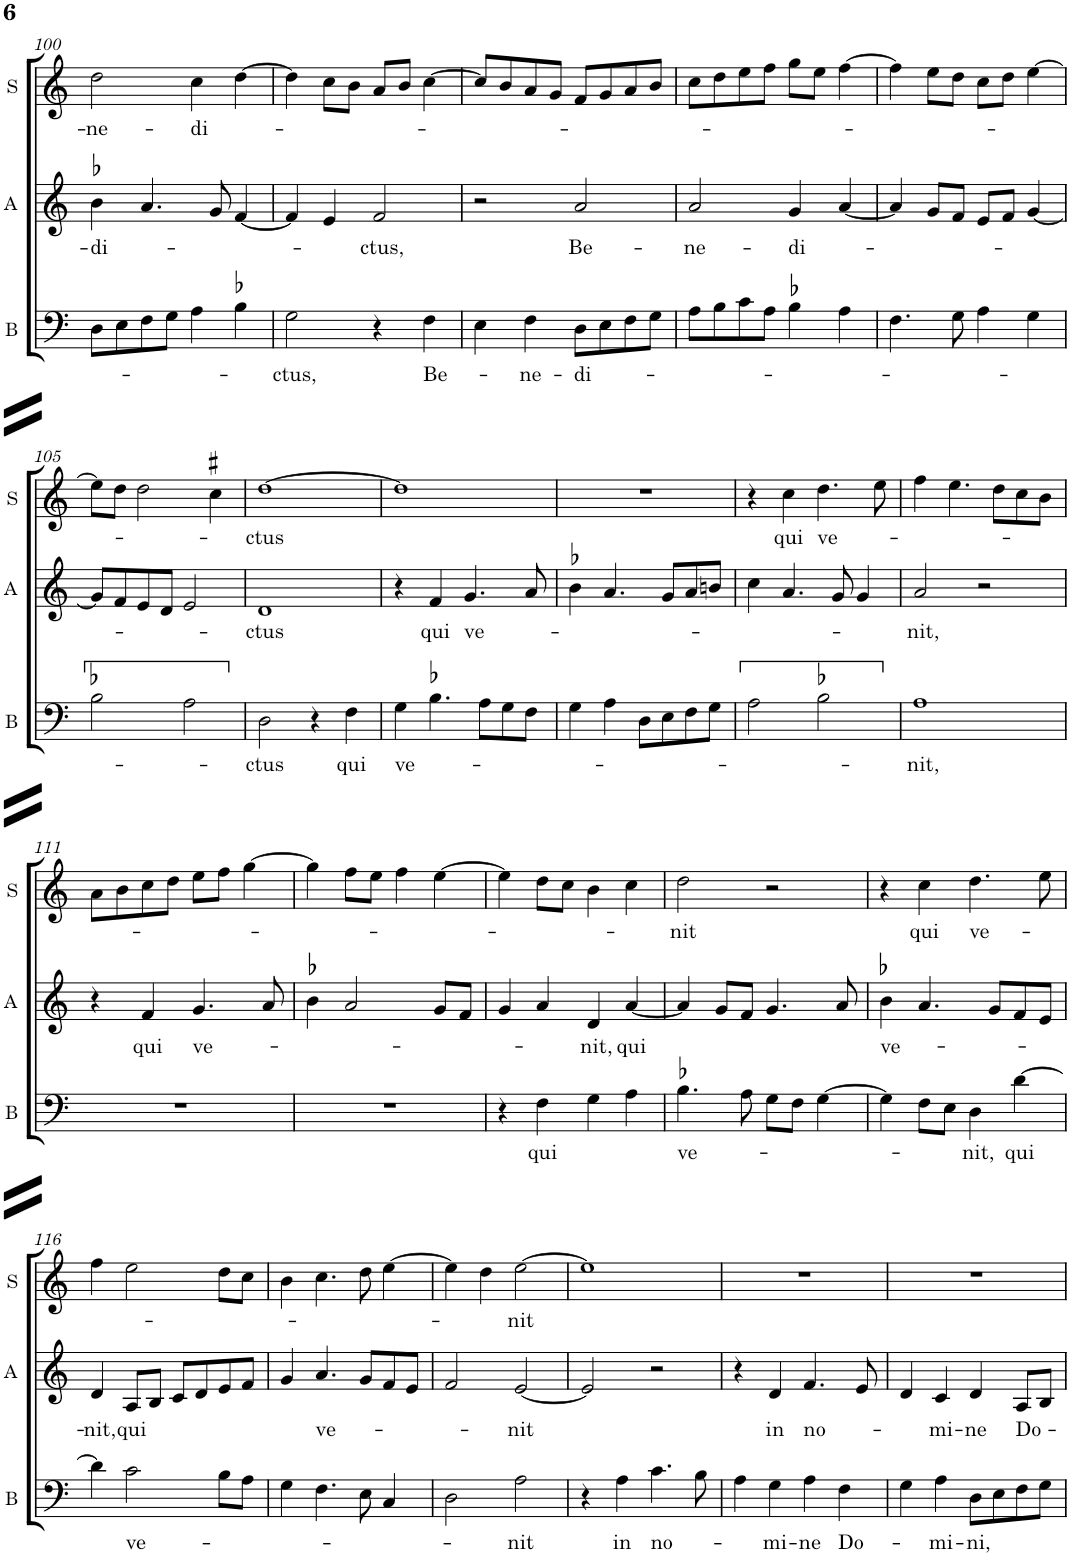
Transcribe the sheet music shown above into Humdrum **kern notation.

**kern	**text	**kern	**text	**kern	**text
*part3	*part3	*part2	*part2	*part1	*part1
*staff3	*staff3	*staff2	*staff2	*staff1	*staff1
*I"B	*	*I"A	*	*I"S	*
*I'B	*	*I'A	*	*I'S	*
!!LO:PB:g=z
*clefF4	*	*clefG2	*	*clefG2	*
*k[]	*	*k[]	*	*k[]	*
*M2/2	*	*M2/2	*	*M2/2	*
*met(c|)	*	*met(c|)	*	*met(c|)	*
=100	=100	=100	=100	=100	=100
!	!	!	!LO:LY:b	!	!LO:LY:b
8D\L	.	4b-X\	-di-	2dd\	-ne-
8E\	.	.	.	.	.
8F\	.	4.a/	.	.	.
8G\J	.	.	.	.	.
!	!	!	!	!	!LO:LY:b
4A\	.	.	.	4cc\	-di-
.	.	8g/	.	.	.
4B-X\	.	[4f/	.	[4dd\	.
=101	=101	=101	=101	=101	=101
!	!LO:LY:b	!	!	!	!
2G\	-ctus,	4f/]	.	4dd\]	.
.	.	4e/	.	8cc\L	.
.	.	.	.	8b\J	.
!	!	!	!LO:LY:b	!	!
4r	.	2f/	-ctus,	8a/L	.
.	.	.	.	8b/J	.
!	!LO:LY:b	!	!	!	!
4F\	Be-	.	.	[4cc\	.
=102	=102	=102	=102	=102	=102
4E\	.	2r	.	8cc/L]	.
.	.	.	.	8b/	.
!	!LO:LY:b	!	!	!	!
4F\	-ne-	.	.	8a/	.
.	.	.	.	8g/J	.
!	!LO:LY:b	!	!LO:LY:b	!	!
8D\L	-di-	2a/	Be-	8f/L	.
8E\	.	.	.	8g/	.
8F\	.	.	.	8a/	.
8G\J	.	.	.	8b/J	.
=103	=103	=103	=103	=103	=103
!	!	!	!LO:LY:b	!	!
8A\L	.	2a/	-ne-	8cc\L	.
8B\	.	.	.	8dd\	.
8c\	.	.	.	8ee\	.
8A\J	.	.	.	8ff\J	.
!	!	!	!LO:LY:b	!	!
4B-X\	.	4g/	-di-	8gg\L	.
.	.	.	.	8ee\J	.
4A\	.	[4a/	.	[4ff\	.
=104	=104	=104	=104	=104	=104
4.F\	.	4a/]	.	4ff\]	.
.	.	8g/L	.	8ee\L	.
8G\	.	8f/J	.	8dd\J	.
4A\	.	8e/L	.	8cc\L	.
.	.	8f/J	.	8dd\J	.
4G\	.	[4g/	.	[4ee\	.
!!LO:LB:g=z
=105	=105	=105	=105	=105	=105
2B-X\	.	8g/L]	.	8ee\L]	.
.	.	8f/	.	8dd\J	.
.	.	8e/	.	2dd\	.
.	.	8d/J	.	.	.
2A\	.	2e/	.	.	.
.	.	.	.	4cc#X\	.
=106	=106	=106	=106	=106	=106
!	!LO:LY:b	!	!LO:LY:b	!	!LO:LY:b
2D\	-ctus	1d	ctus	[1dd	-ctus
4r	.	.	.	.	.
!	!LO:LY:b	!	!	!	!
4F\	qui	.	.	.	.
=107	=107	=107	=107	=107	=107
!	!LO:LY:b	!	!	!	!
4G\	ve-	4r	.	1dd]	.
!	!	!	!LO:LY:b	!	!
4.B-X\	.	4f/	qui	.	.
!	!	!	!LO:LY:b	!	!
.	.	4.g/	ve-	.	.
8A\L	.	.	.	.	.
8G\	.	.	.	.	.
8F\J	.	8a/	.	.	.
=108	=108	=108	=108	=108	=108
4G\	.	4b-X\	.	1r	.
4A\	.	4.a/	.	.	.
8D\L	.	.	.	.	.
8E\	.	8g/L	.	.	.
8F\	.	8a/	.	.	.
8G\J	.	8bn/J	.	.	.
=109	=109	=109	=109	=109	=109
2A\	.	4cc\	.	4r	.
!	!	!	!	!	!LO:LY:b
.	.	4.a/	.	4cc\	qui
!	!	!	!	!	!LO:LY:b
2B-X\	.	.	.	4.dd\	ve-
.	.	8g/	.	.	.
.	.	4g/	.	.	.
.	.	.	.	8ee\	.
=110	=110	=110	=110	=110	=110
!	!LO:LY:b	!	!LO:LY:b	!	!
1A	-nit,	2a/	-nit,	4ff\	.
.	.	.	.	4.ee\	.
.	.	2r	.	.	.
.	.	.	.	8dd\L	.
.	.	.	.	8cc\	.
.	.	.	.	8b\J	.
!!LO:LB:g=z
=111	=111	=111	=111	=111	=111
1r	.	4r	.	8a\L	.
.	.	.	.	8b\	.
!	!	!	!LO:LY:b	!	!
.	.	4f/	qui	8cc\	.
.	.	.	.	8dd\J	.
!	!	!	!LO:LY:b	!	!
.	.	4.g/	ve-	8ee\L	.
.	.	.	.	8ff\J	.
.	.	.	.	[4gg\	.
.	.	8a/	.	.	.
=112	=112	=112	=112	=112	=112
1r	.	4b-X\	.	4gg\]	.
.	.	2a/	.	8ff\L	.
.	.	.	.	8ee\J	.
.	.	.	.	4ff\	.
.	.	8g/L	.	[4ee\	.
.	.	8f/J	.	.	.
=113	=113	=113	=113	=113	=113
4r	.	4g/	.	4ee\]	.
!	!LO:LY:b	!	!	!	!
4F\	qui	4a/	.	8dd\L	.
.	.	.	.	8cc\J	.
!	!	!	!LO:LY:b	!	!
4G\	.	4d/	-nit,	4b\	.
!	!	!	!LO:LY:b	!	!
4A\	.	[4a/	qui	4cc\	.
=114	=114	=114	=114	=114	=114
!	!LO:LY:b	!	!	!	!LO:LY:b
4.B-X\	ve-	4a/]	.	2dd\	-nit
.	.	8g/L	.	.	.
8A\	.	8f/J	.	.	.
8G\L	.	4.g/	.	2r	.
8F\J	.	.	.	.	.
[4G\	.	.	.	.	.
.	.	8a/	.	.	.
=115	=115	=115	=115	=115	=115
!	!	!	!LO:LY:b	!	!
4G\]	.	4b-X\	ve-	4r	.
!	!	!	!	!	!LO:LY:b
8F\L	.	4.a/	.	4cc\	qui
8E\J	.	.	.	.	.
!	!LO:LY:b	!	!	!	!LO:LY:b
4D\	-nit,	.	.	4.dd\	ve-
.	.	8g/L	.	.	.
!	!LO:LY:b	!	!	!	!
[4d\	qui	8f/	.	.	.
.	.	8e/J	.	8ee\	.
!!LO:LB:g=z
=116	=116	=116	=116	=116	=116
!	!	!	!LO:LY:b	!	!
4d\]	.	4d/	-nit,	4ff\	.
!	!LO:LY:b	!	!LO:LY:b	!	!
2c\	ve-	8A/L	qui	2ee\	.
.	.	8B/J	.	.	.
.	.	8c/L	.	.	.
.	.	8d/	.	.	.
8B\L	.	8e/	.	8dd\L	.
8A\J	.	8f/J	.	8cc\J	.
=117	=117	=117	=117	=117	=117
4G\	.	4g/	.	4b\	.
!	!	!	!LO:LY:b	!	!
4.F\	.	4.a/	ve-	4.cc\	.
8E\	.	8g/L	.	8dd\	.
4C/	.	8f/	.	[4ee\	.
.	.	8e/J	.	.	.
=118	=118	=118	=118	=118	=118
2D\	.	2f/	.	4ee\]	.
.	.	.	.	4dd\	.
!	!LO:LY:b	!	!LO:LY:b	!	!LO:LY:b
2A\	-nit	[2e/	-nit	[2ee\	-nit
=119	=119	=119	=119	=119	=119
4r	.	2e/]	.	1ee]	.
!	!LO:LY:b	!	!	!	!
4A\	in	.	.	.	.
!	!LO:LY:b	!	!	!	!
4.c\	no-	2r	.	.	.
8B\	.	.	.	.	.
=120	=120	=120	=120	=120	=120
4A\	.	4r	.	1r	.
!	!LO:LY:b	!	!LO:LY:b	!	!
4G\	-mi-	4d/	in	.	.
!	!LO:LY:b	!	!LO:LY:b	!	!
4A\	-ne	4.f/	no-	.	.
!	!LO:LY:b	!	!	!	!
4F\	Do-	.	.	.	.
.	.	8e/	.	.	.
=121	=121	=121	=121	=121	=121
4G\	.	4d/	.	1r	.
!	!LO:LY:b	!	!LO:LY:b	!	!
4A\	-mi-	4c/	-mi-	.	.
!	!LO:LY:b	!	!LO:LY:b	!	!
8D\L	-ni,	4d/	-ne	.	.
8E\	.	.	.	.	.
!	!	!	!LO:LY:b	!	!
8F\	.	8A/L	Do-	.	.
8G\J	.	8B/J	.	.	.
=	=	=	=	=	=
*-	*-	*-	*-	*-	*-
